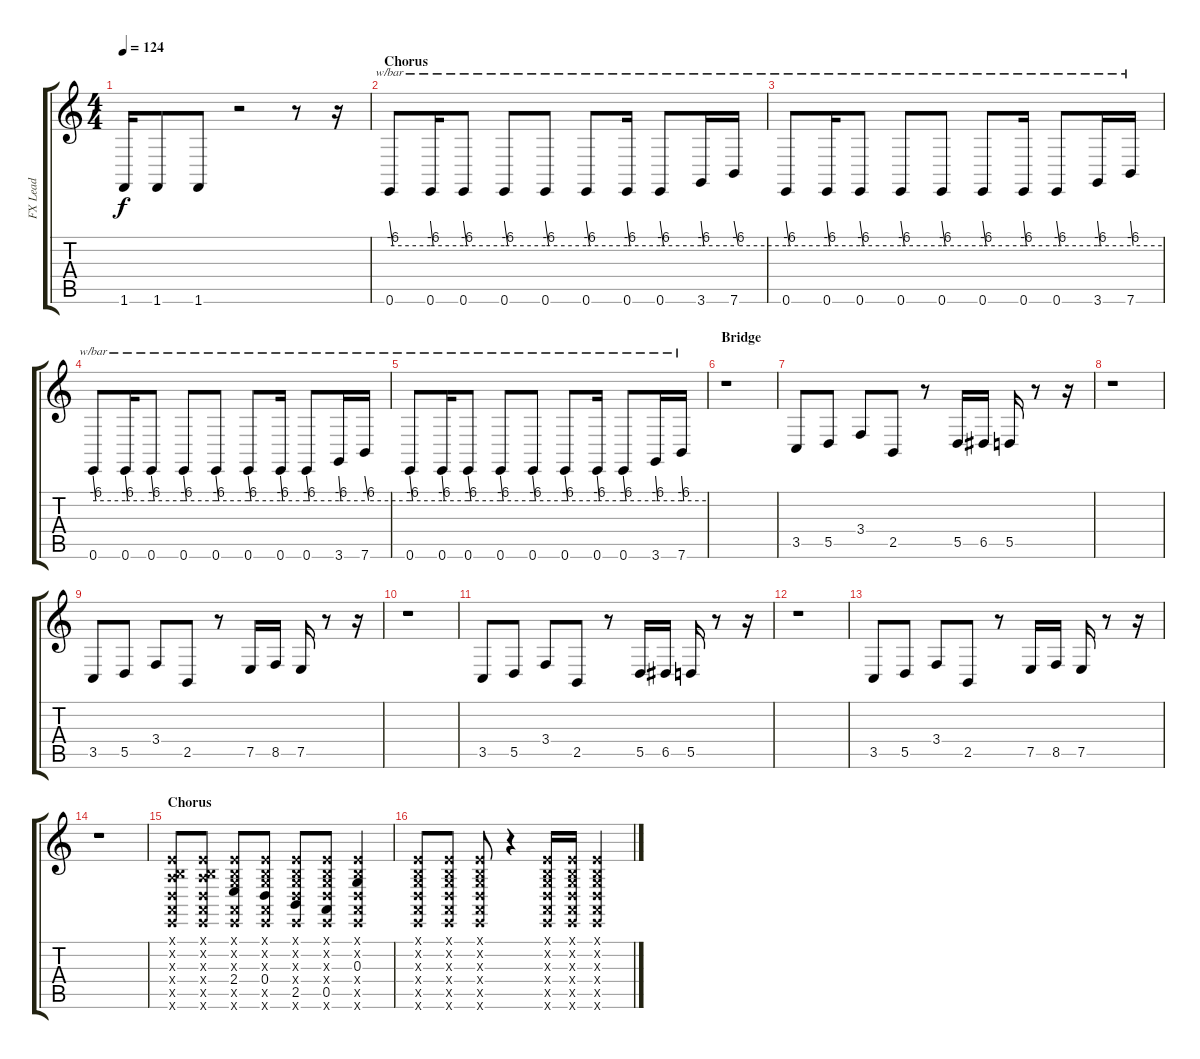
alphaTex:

\track ("FX Lead" "FX Lead") {instrument electricgrandpiano}
\staff {score tabs}
\tuning (E4 B3 G3 D3 A2 E2) {hide}
\ts (4 4)
\tempo 124
\clef g2
\ks c
1.6.16{dy f} 1.6.8 1.6.8 r.2 r.8 r.16 |
\section ("" "Chorus")
0.6.8{tbe (custom default 0 0 5 -24 60 -24)} 0.6.16{tbe (custom default 0 0 5 -24 60 -24)} 0.6.8{tbe (custom default 0 0 5 -24 60 -24)} 0.6.8{tbe (custom default 0 0 5 -24 60 -24)} 0.6.8{tbe (custom default 0 0 5 -24 60 -24)} 0.6.8{tbe (custom default 0 0 5 -24 60 -24)} 0.6.16{tbe (custom default 0 0 5 -24 60 -24)} 0.6.8{tbe (custom default 0 0 5 -24 60 -24)} 3.6.16{tbe (custom default 0 0 5 -24 60 -24)} 7.6.16{tbe (custom default 0 0 5 -24 60 -24)} |
0.6.8{tbe (custom default 0 0 5 -24 60 -24)} 0.6.16{tbe (custom default 0 0 5 -24 60 -24)} 0.6.8{tbe (custom default 0 0 5 -24 60 -24)} 0.6.8{tbe (custom default 0 0 5 -24 60 -24)} 0.6.8{tbe (custom default 0 0 5 -24 60 -24)} 0.6.8{tbe (custom default 0 0 5 -24 60 -24)} 0.6.16{tbe (custom default 0 0 5 -24 60 -24)} 0.6.8{tbe (custom default 0 0 5 -24 60 -24)} 3.6.16{tbe (custom default 0 0 5 -24 60 -24)} 7.6.16{tbe (custom default 0 0 5 -24 60 -24)} |
0.6.8{tbe (custom default 0 0 5 -24 60 -24)} 0.6.16{tbe (custom default 0 0 5 -24 60 -24)} 0.6.8{tbe (custom default 0 0 5 -24 60 -24)} 0.6.8{tbe (custom default 0 0 5 -24 60 -24)} 0.6.8{tbe (custom default 0 0 5 -24 60 -24)} 0.6.8{tbe (custom default 0 0 5 -24 60 -24)} 0.6.16{tbe (custom default 0 0 5 -24 60 -24)} 0.6.8{tbe (custom default 0 0 5 -24 60 -24)} 3.6.16{tbe (custom default 0 0 5 -24 60 -24)} 7.6.16{tbe (custom default 0 0 5 -24 60 -24)} |
0.6.8{tbe (custom default 0 0 5 -24 60 -24)} 0.6.16{tbe (custom default 0 0 5 -24 60 -24)} 0.6.8{tbe (custom default 0 0 5 -24 60 -24)} 0.6.8{tbe (custom default 0 0 5 -24 60 -24)} 0.6.8{tbe (custom default 0 0 5 -24 60 -24)} 0.6.8{tbe (custom default 0 0 5 -24 60 -24)} 0.6.16{tbe (custom default 0 0 5 -24 60 -24)} 0.6.8{tbe (custom default 0 0 5 -24 60 -24)} 3.6.16{tbe (custom default 0 0 5 -24 60 -24)} 7.6.16{tbe (custom default 0 0 5 -24 60 -24)} |
\section ("" "Bridge")
r.1 |
3.5.8 5.5.8 3.4.8 2.5.8 r.8 5.5.16 6.5.16 5.5.16 r.8 r.16 |
r.1 |
3.5.8 5.5.8 3.4.8 2.5.8 r.8 7.5.16 8.5.16 7.5.16 r.8 r.16 |
r.1 |
3.5.8 5.5.8 3.4.8 2.5.8 r.8 5.5.16 6.5.16 5.5.16 r.8 r.16 |
r.1 |
3.5.8 5.5.8 3.4.8 2.5.8 r.8 7.5.16 8.5.16 7.5.16 r.8 r.16 |
r.1 |
\section ("" "Chorus")
(0.1{x} 0.2{x} 2.3{x} 0.4{x} 0.5{x} 0.6{x}).8 (0.1{x} 0.2{x} 2.3{x} 0.4{x} 0.5{x} 0.6{x}).8 (0.1{x} 0.2{x} 0.3{x} 2.4 0.5{x} 0.6{x}).8 (0.1{x} 0.2{x} 0.3{x} 0.4 0.5{x} 0.6{x}).8 (0.1{x} 0.2{x} 0.3{x} 0.4{x} 2.5 0.6{x}).8 (0.1{x} 0.2{x} 0.3{x} 0.4{x} 0.5 0.6{x}).8 (0.1{x} 0.2{x} 0.3 0.4{x} 0.5{x} 0.6{x}).4 |
(0.1{x} 0.2{x} 0.3{x} 0.4{x} 0.5{x} 0.6{x}).8 (0.1{x} 0.2{x} 0.3{x} 0.4{x} 0.5{x} 0.6{x}).8 (0.1{x} 0.2{x} 0.3{x} 0.4{x} 0.5{x} 0.6{x}).8 r.4 (0.1{x} 0.2{x} 0.3{x} 0.4{x} 0.5{x} 0.6{x}).16 (0.1{x} 0.2{x} 0.3{x} 0.4{x} 0.5{x} 0.6{x}).16 (0.1{x} 0.2{x} 0.3{x} 0.4{x} 0.5{x} 0.6{x}).4
